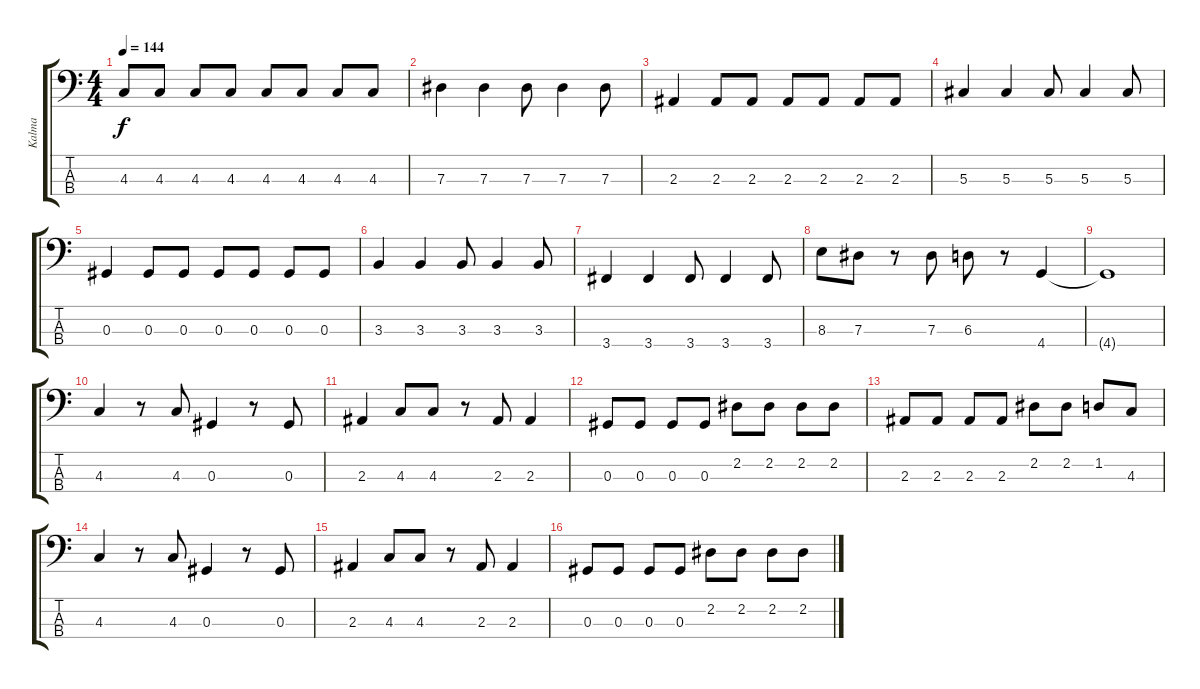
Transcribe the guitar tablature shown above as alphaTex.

\track ("Kalma" "Kalma") {instrument electricbassfinger}
\staff {score tabs}
\tuning (Gb2 Db2 Ab1 Eb1) {hide}
\ts (4 4)
\tempo 144
\clef f4
\ks c
4.3.8{dy f} 4.3.8 4.3.8 4.3.8 4.3.8 4.3.8 4.3.8 4.3.8 |
7.3.4 7.3.4 7.3.8 7.3.4 7.3.8 |
2.3.4 2.3.8 2.3.8 2.3.8 2.3.8 2.3.8 2.3.8 |
5.3.4 5.3.4 5.3.8 5.3.4 5.3.8 |
0.3.4 0.3.8 0.3.8 0.3.8 0.3.8 0.3.8 0.3.8 |
3.3.4 3.3.4 3.3.8 3.3.4 3.3.8 |
3.4.4 3.4.4 3.4.8 3.4.4 3.4.8 |
8.3.8 7.3.8 r.8 7.3.8 6.3.8 r.8 4.4.4 |
4.4{t}.1 |
4.3.4 r.8 4.3.8 0.3.4 r.8 0.3.8 |
2.3.4 4.3.8 4.3.8 r.8 2.3.8 2.3.4 |
0.3.8 0.3.8 0.3.8 0.3.8 2.2.8 2.2.8 2.2.8 2.2.8 |
2.3.8 2.3.8 2.3.8 2.3.8 2.2.8 2.2.8 1.2.8 4.3.8 |
4.3.4 r.8 4.3.8 0.3.4 r.8 0.3.8 |
2.3.4 4.3.8 4.3.8 r.8 2.3.8 2.3.4 |
0.3.8 0.3.8 0.3.8 0.3.8 2.2.8 2.2.8 2.2.8 2.2.8
